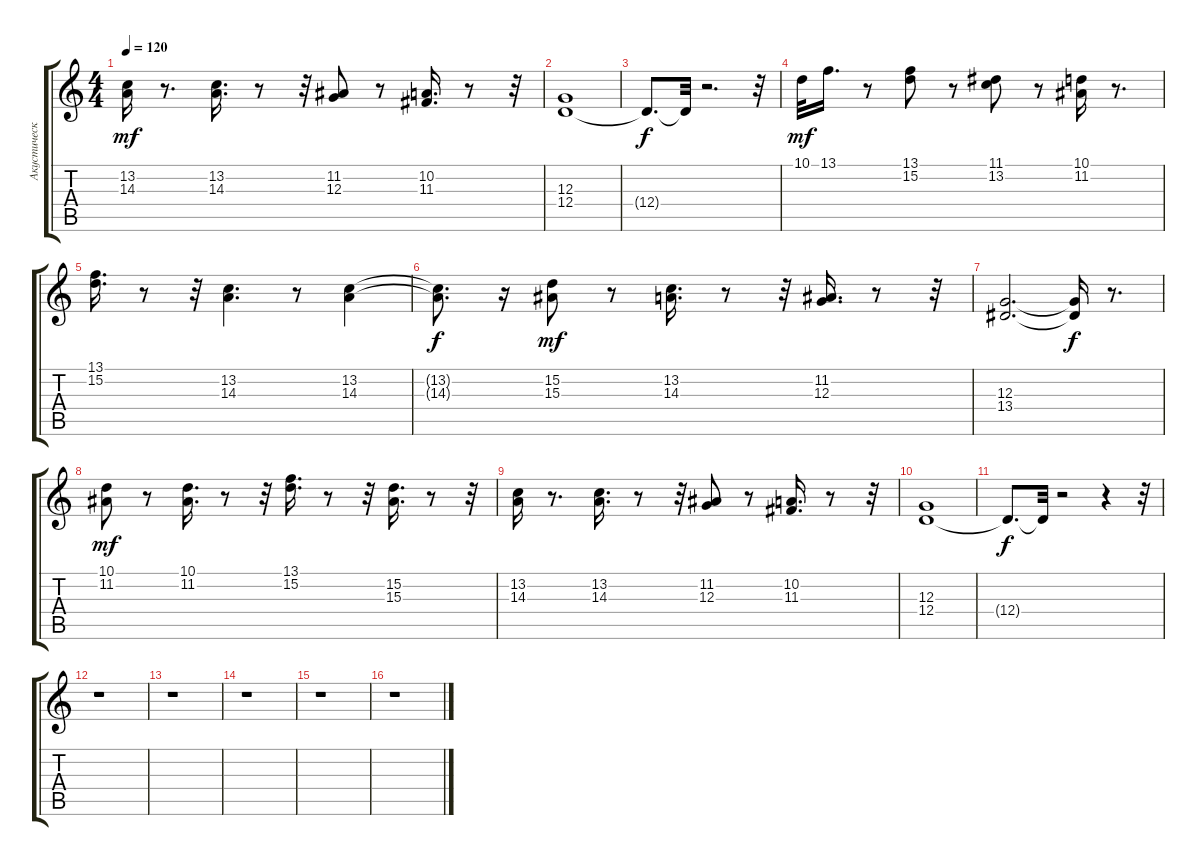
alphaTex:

\track ("Акустический Гранд Роял" "Акустическ") {instrument acousticgrandpiano}
\staff {score tabs}
\tuning (E4 B3 G3 D3 A2 E2) {hide}
\ts (4 4)
\tempo 120
\clef g2
\ks c
(13.2 14.3).16{dy mf} r.8{d} (13.2 14.3).16{d} r.8 r.32 (11.2 12.3).8 r.8 (10.2 11.3).16{d} r.8 r.32 |
(12.3 12.4).1 |
12.4{t}.8{d dy f} 12.4{t}.32 r.2{d} r.32 |
10.1.32{dy mf} 13.1.16{d} r.8 (13.1 15.2).8 r.8 (11.1 13.2).8 r.8 (10.1 11.2).16 r.8{d} |
(13.1 15.2).16{d} r.8 r.32 (13.2 14.3).4{d} r.8 (13.2 14.3).4 |
(13.2{t} 14.3{t}).8{d dy f} r.16 (15.2 15.3).8{dy mf} r.8 (13.2 14.3).16{d} r.8 r.32 (11.2 12.3).16{d} r.8 r.32 |
(12.3 13.4).2{d} (12.3{t} 13.4{t}).16{dy f} r.8{d} |
(10.1 11.2).8{dy mf} r.8 (10.1 11.2).16{d} r.8 r.32 (13.1 15.2).16{d} r.8 r.32 (15.2 15.3).16{d} r.8 r.32 |
(13.2 14.3).16 r.8{d} (13.2 14.3).16{d} r.8 r.32 (11.2 12.3).8 r.8 (10.2 11.3).16{d} r.8 r.32 |
(12.3 12.4).1 |
12.4{t}.8{d dy f} 12.4{t}.32 r.2 r.4 r.32 |
r.1 |
r.1 |
r.1 |
r.1 |
r.1
